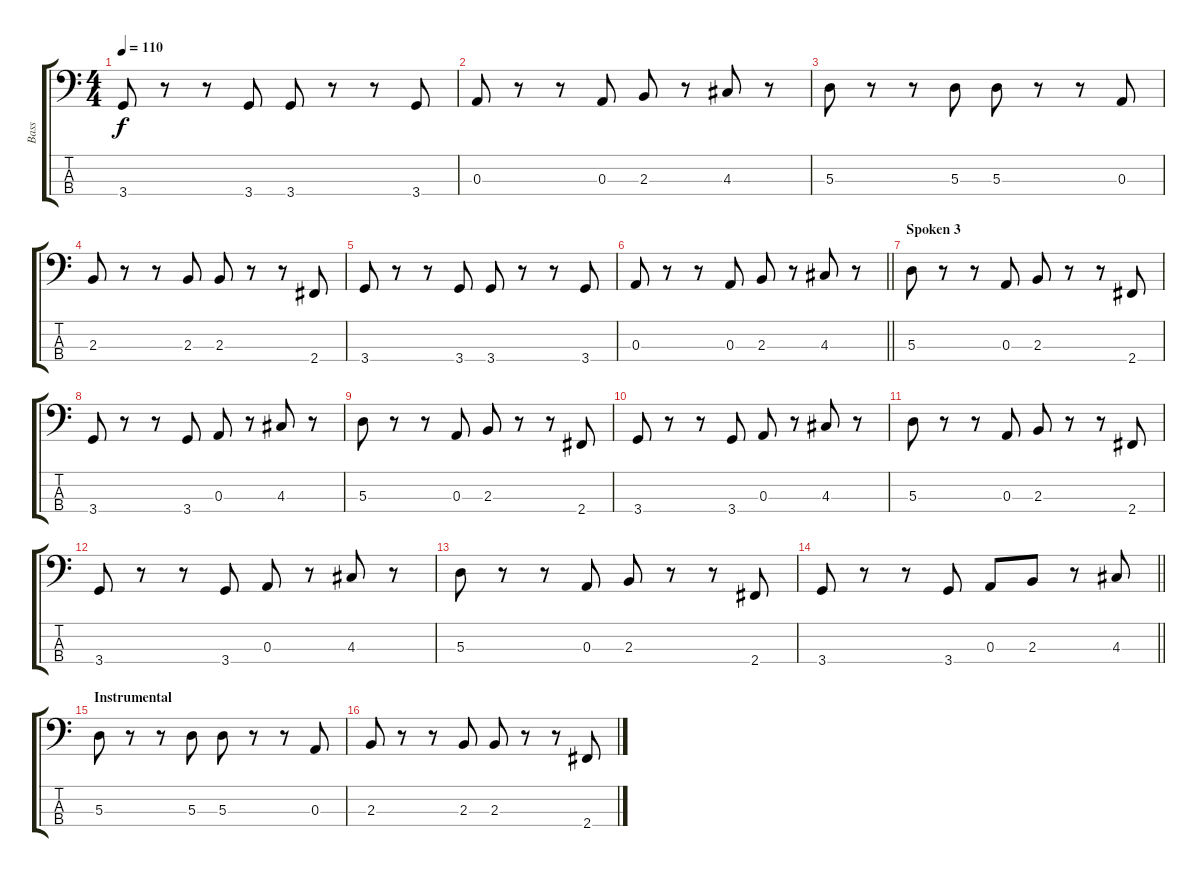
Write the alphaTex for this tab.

\track ("Bass" "Bass") {instrument electricbassfinger}
\staff {score tabs}
\tuning (G2 D2 A1 E1) {hide}
\ts (4 4)
\tempo 110
\clef f4
\ks c
3.4.8{dy f} r.8 r.8 3.4.8 3.4.8 r.8 r.8 3.4.8 |
0.3.8 r.8 r.8 0.3.8 2.3.8 r.8 4.3.8 r.8 |
5.3.8 r.8 r.8 5.3.8 5.3.8 r.8 r.8 0.3.8 |
2.3.8 r.8 r.8 2.3.8 2.3.8 r.8 r.8 2.4.8 |
3.4.8 r.8 r.8 3.4.8 3.4.8 r.8 r.8 3.4.8 |
\barLineRight lightlight
0.3.8 r.8 r.8 0.3.8 2.3.8 r.8 4.3.8 r.8 |
\section ("" "Spoken 3")
5.3.8 r.8 r.8 0.3.8 2.3.8 r.8 r.8 2.4.8 |
3.4.8 r.8 r.8 3.4.8 0.3.8 r.8 4.3.8 r.8 |
5.3.8 r.8 r.8 0.3.8 2.3.8 r.8 r.8 2.4.8 |
3.4.8 r.8 r.8 3.4.8 0.3.8 r.8 4.3.8 r.8 |
5.3.8 r.8 r.8 0.3.8 2.3.8 r.8 r.8 2.4.8 |
3.4.8 r.8 r.8 3.4.8 0.3.8 r.8 4.3.8 r.8 |
5.3.8 r.8 r.8 0.3.8 2.3.8 r.8 r.8 2.4.8 |
\barLineRight lightlight
3.4.8 r.8 r.8 3.4.8 0.3.8 2.3.8 r.8 4.3.8 |
\section ("" "Instrumental")
5.3.8 r.8 r.8 5.3.8 5.3.8 r.8 r.8 0.3.8 |
2.3.8 r.8 r.8 2.3.8 2.3.8 r.8 r.8 2.4.8
